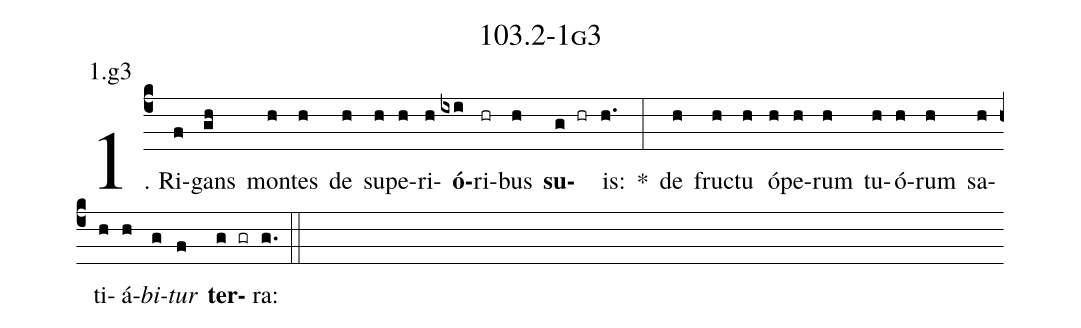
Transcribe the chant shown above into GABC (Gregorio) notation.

name: 103.2-1g3;
annotation: 1.g3;
%%
(c4)1. Ri(f)gans(gh) mon(h)tes(h) de(h) su(h)pe(h)ri(h)<b>ó</b>(ixi)ri(hr)bus(h) <b>su</b>(g hr)is:(h.) *(:) de(h) fruc(h)tu(h) ó(h)pe(h)rum(h) tu(h)ó(h)rum(h) sa(h)ti(h)á(h)<i>bi</i>(g)<i>tur</i>(f) <b>ter</b>(g gr)ra:(g.) (::)


%E(h) u(h) o(g) u(f) a(g) e.(g.) (::)
